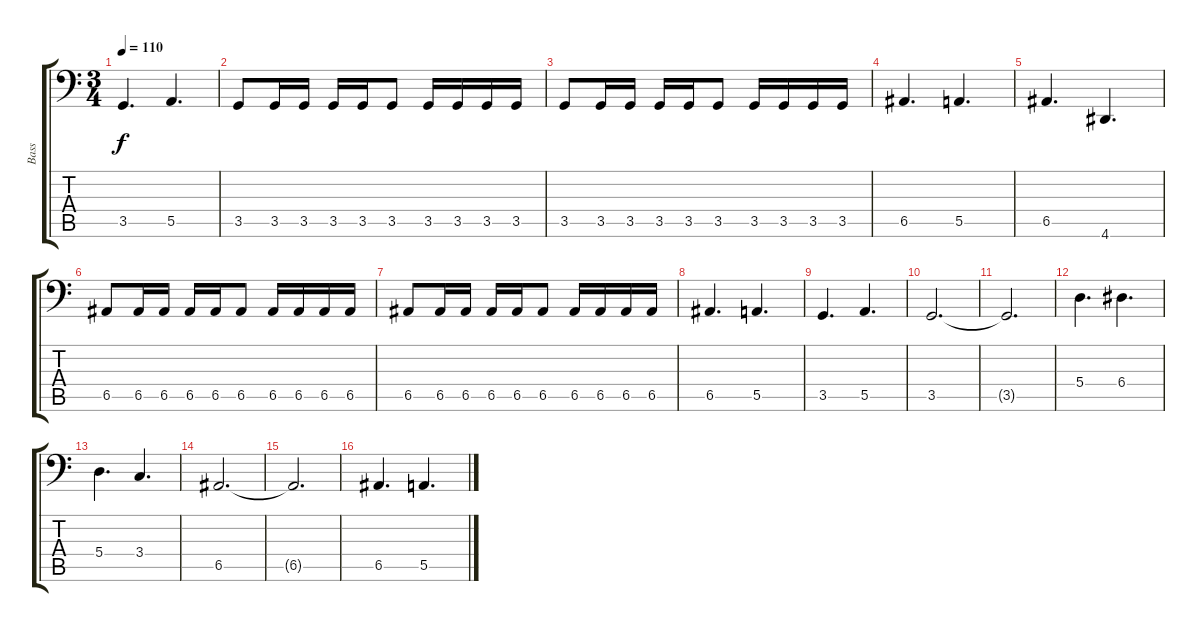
\track ("Bass" "Bass") {instrument electricbassfinger}
\staff {score tabs}
\tuning (C3 G2 D2 A1 E1 B0) {hide}
\ts (3 4)
\tempo 110
\clef f4
\ks c
3.5.4{d dy f} 5.5.4{d} |
3.5.8 3.5.16 3.5.16 3.5.16 3.5.16 3.5.8 3.5.16 3.5.16 3.5.16 3.5.16 |
3.5.8 3.5.16 3.5.16 3.5.16 3.5.16 3.5.8 3.5.16 3.5.16 3.5.16 3.5.16 |
6.5.4{d} 5.5.4{d} |
6.5.4{d} 4.6.4{d} |
6.5.8 6.5.16 6.5.16 6.5.16 6.5.16 6.5.8 6.5.16 6.5.16 6.5.16 6.5.16 |
6.5.8 6.5.16 6.5.16 6.5.16 6.5.16 6.5.8 6.5.16 6.5.16 6.5.16 6.5.16 |
6.5.4{d} 5.5.4{d} |
3.5.4{d} 5.5.4{d} |
3.5.2{d} |
3.5{t}.2{d} |
5.4.4{d} 6.4.4{d} |
5.4.4{d} 3.4.4{d} |
6.5.2{d} |
6.5{t}.2{d} |
6.5.4{d} 5.5.4{d}
